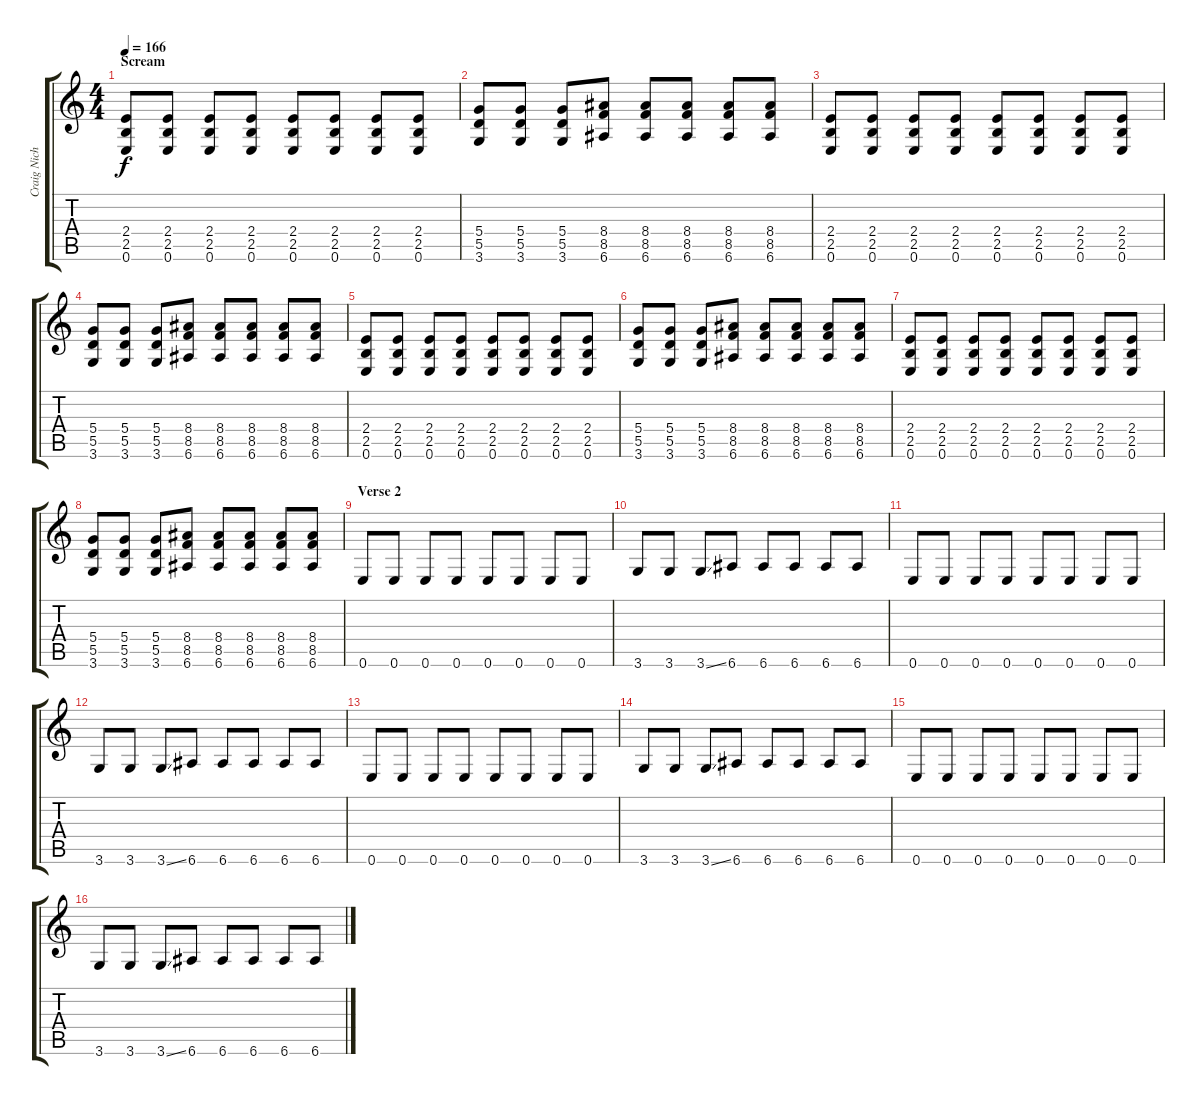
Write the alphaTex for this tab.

\track ("Craig Nicholls" "Craig Nich") {instrument distortionguitar}
\staff {score tabs}
\tuning (E4 B3 G3 D3 A2 E2) {hide}
\ts (4 4)
\section ("" "Scream")
\tempo 166
\clef g2
\ks c
(2.4 2.5 0.6).8{dy f volume 10 balance 16 instrument distortionguitar} (2.4 2.5 0.6).8 (2.4 2.5 0.6).8 (2.4 2.5 0.6).8 (2.4 2.5 0.6).8 (2.4 2.5 0.6).8 (2.4 2.5 0.6).8 (2.4 2.5 0.6).8 |
(5.4 5.5 3.6).8 (5.4 5.5 3.6).8 (5.4 5.5 3.6).8 (8.4 8.5 6.6).8 (8.4 8.5 6.6).8 (8.4 8.5 6.6).8 (8.4 8.5 6.6).8 (8.4 8.5 6.6).8 |
(2.4 2.5 0.6).8 (2.4 2.5 0.6).8 (2.4 2.5 0.6).8 (2.4 2.5 0.6).8 (2.4 2.5 0.6).8 (2.4 2.5 0.6).8 (2.4 2.5 0.6).8 (2.4 2.5 0.6).8 |
(5.4 5.5 3.6).8 (5.4 5.5 3.6).8 (5.4 5.5 3.6).8 (8.4 8.5 6.6).8 (8.4 8.5 6.6).8 (8.4 8.5 6.6).8 (8.4 8.5 6.6).8 (8.4 8.5 6.6).8 |
(2.4 2.5 0.6).8{volume 10 balance 16 instrument distortionguitar} (2.4 2.5 0.6).8 (2.4 2.5 0.6).8 (2.4 2.5 0.6).8 (2.4 2.5 0.6).8 (2.4 2.5 0.6).8 (2.4 2.5 0.6).8 (2.4 2.5 0.6).8 |
(5.4 5.5 3.6).8 (5.4 5.5 3.6).8 (5.4 5.5 3.6).8 (8.4 8.5 6.6).8 (8.4 8.5 6.6).8 (8.4 8.5 6.6).8 (8.4 8.5 6.6).8 (8.4 8.5 6.6).8 |
(2.4 2.5 0.6).8 (2.4 2.5 0.6).8 (2.4 2.5 0.6).8 (2.4 2.5 0.6).8 (2.4 2.5 0.6).8 (2.4 2.5 0.6).8 (2.4 2.5 0.6).8 (2.4 2.5 0.6).8 |
(5.4 5.5 3.6).8 (5.4 5.5 3.6).8 (5.4 5.5 3.6).8 (8.4 8.5 6.6).8 (8.4 8.5 6.6).8 (8.4 8.5 6.6).8 (8.4 8.5 6.6).8 (8.4 8.5 6.6).8 |
\section ("" "Verse 2")
0.6.8{volume 12 balance 16 instrument electricguitarclean} 0.6.8 0.6.8 0.6.8 0.6.8 0.6.8 0.6.8 0.6.8 |
3.6.8 3.6.8 3.6{ss}.8 6.6.8 6.6.8 6.6.8 6.6.8 6.6.8 |
0.6.8 0.6.8 0.6.8 0.6.8 0.6.8 0.6.8 0.6.8 0.6.8 |
3.6.8 3.6.8 3.6{ss}.8 6.6.8 6.6.8 6.6.8 6.6.8 6.6.8 |
0.6.8 0.6.8 0.6.8 0.6.8 0.6.8 0.6.8 0.6.8 0.6.8 |
3.6.8 3.6.8 3.6{ss}.8 6.6.8 6.6.8 6.6.8 6.6.8 6.6.8 |
0.6.8 0.6.8 0.6.8 0.6.8 0.6.8 0.6.8 0.6.8 0.6.8 |
3.6.8 3.6.8 3.6{ss}.8 6.6.8 6.6.8 6.6.8 6.6.8 6.6.8
